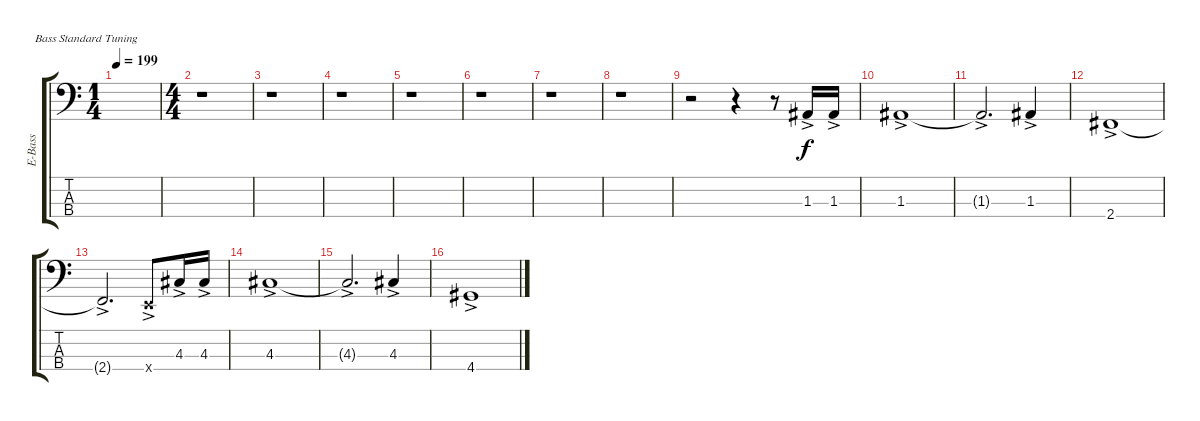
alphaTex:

\track ("Bass" "E-Bass") {instrument electricbassfinger}
\staff {score tabs}
\tuning (G2 D2 A1 E1)
\ts (1 4)
\tempo 199
\clef f4
\ks c
|
\ts (4 4)
r.1 |
r.1 |
r.1 |
r.1 |
r.1 |
r.1 |
r.1 |
r.2 r.4 r.8 1.3{ac}.16 1.3{ac}.16 |
1.3{ac}.1 |
1.3{ac t}.2{d} 1.3{ac}.4 |
2.4{ac}.1 |
2.4{ac t}.2{d} 0.4{ac x}.8 4.3{ac}.16 4.3{ac}.16 |
4.3{ac}.1 |
4.3{ac t}.2{d} 4.3{ac}.4 |
4.4{ac}.1
